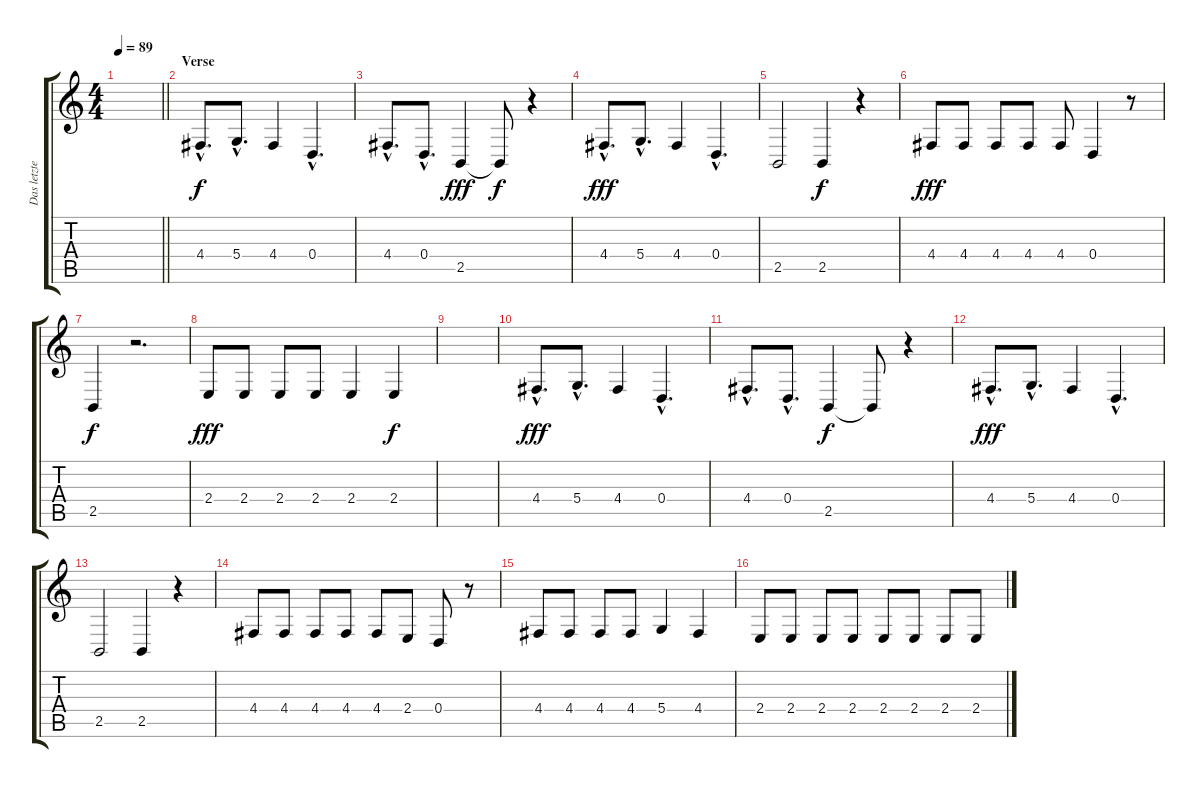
\track ("Das letzte Einhorn" "Das letzte") {instrument choiraahs}
\staff {score tabs}
\tuning (E4 B3 G3 D3 A2 D2) {hide}
\ts (4 4)
\tempo 89
\clef g2
\barLineRight lightlight
\ks c
|
\section ("" "Verse")
4.4{hac}.8{d} 5.4{hac}.8{d} 4.4.4 0.4{hac}.4{d} |
4.4{hac}.8{d} 0.4{hac}.8{d dy f} 2.5.4{dy fff} 2.5{t}.8{dy f} r.4 |
4.4{hac}.8{d dy fff} 5.4{hac}.8{d} 4.4.4 0.4{hac}.4{d} |
2.5.2 2.5.4{dy f} r.4 |
4.4.8{dy fff} 4.4.8 4.4.8 4.4.8 4.4.8 0.4.4 r.8 |
2.5.4{dy f} r.2{d} |
2.4.8{dy fff} 2.4.8 2.4.8 2.4.8 2.4.4 2.4.4{dy f} |
|
4.4{hac}.8{d dy fff} 5.4{hac}.8{d} 4.4.4 0.4{hac}.4{d} |
4.4{hac}.8{d} 0.4{hac}.8{d} 2.5.4{dy f} 2.5{t}.8 r.4 |
4.4{hac}.8{d dy fff} 5.4{hac}.8{d} 4.4.4 0.4{hac}.4{d} |
2.5.2 2.5.4 r.4 |
4.4.8 4.4.8 4.4.8 4.4.8 4.4.8 2.4.8 0.4.8 r.8 |
4.4.8 4.4.8 4.4.8 4.4.8 5.4.4 4.4.4 |
2.4.8 2.4.8 2.4.8 2.4.8 2.4.8 2.4.8 2.4.8 2.4.8
